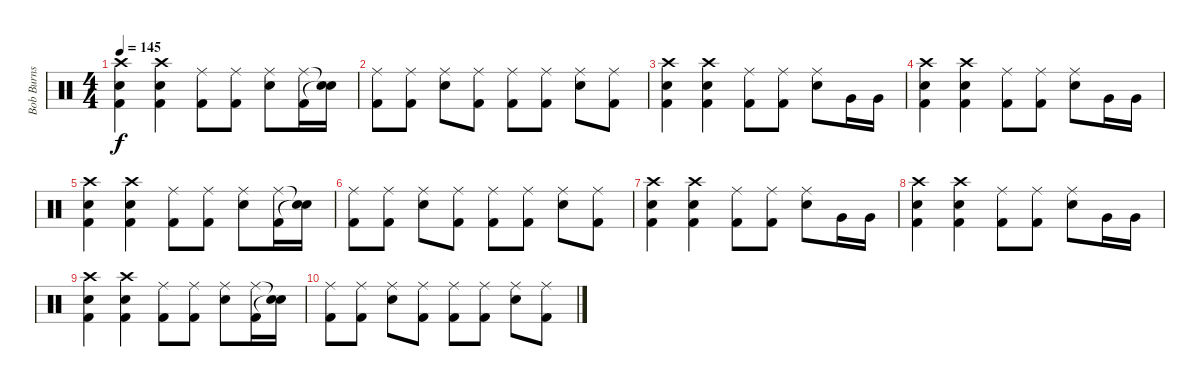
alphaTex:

\track ("Bob Burns" "Bob Burns") {instrument percussion}
\staff {score}
\articulation defaults
\ts (4 4)
\tempo 145
\clef neutral
\ks c
("Crash high (hit)" "Electric Snare (hit)" "Kick (hit) 2").4{dy f} ("Crash high (hit)" "Electric Snare (hit)" "Kick (hit) 2").4 ("Ride (middle)" "Kick (hit) 2").8 ("Ride (middle)" "Kick (hit) 2").8 ("Ride (middle)" "Electric Snare (hit)").8 ("Ride (middle)" "Kick (hit) 2").16 ("Snare (hit)"{t} "Snare (hit)"{t}).16 |
("Ride (middle)" "Kick (hit) 2").8 ("Ride (middle)" "Kick (hit) 2").8 ("Ride (middle)" "Electric Snare (hit)").8 ("Ride (middle)" "Kick (hit) 2").8 ("Ride (middle)" "Kick (hit) 2").8 ("Ride (middle)" "Kick (hit) 2").8 ("Ride (middle)" "Electric Snare (hit)").8 ("Ride (middle)" "Kick (hit) 2").8 |
("Crash high (hit)" "Electric Snare (hit)" "Kick (hit) 2").4 ("Crash high (hit)" "Electric Snare (hit)" "Kick (hit) 2").4 ("Ride (middle)" "Kick (hit) 2").8 ("Ride (middle)" "Kick (hit) 2").8 ("Ride (middle)" "Electric Snare (hit)").8 "Very Low Tom (hit)".16 "Very Low Tom (hit)".16 |
("Crash high (hit)" "Electric Snare (hit)" "Kick (hit) 2").4 ("Crash high (hit)" "Electric Snare (hit)" "Kick (hit) 2").4 ("Ride (middle)" "Kick (hit) 2").8 ("Ride (middle)" "Kick (hit) 2").8 ("Ride (middle)" "Electric Snare (hit)").8 "Very Low Tom (hit)".16 "Very Low Tom (hit)".16 |
("Crash high (hit)" "Electric Snare (hit)" "Kick (hit) 2").4 ("Crash high (hit)" "Electric Snare (hit)" "Kick (hit) 2").4 ("Ride (middle)" "Kick (hit) 2").8 ("Ride (middle)" "Kick (hit) 2").8 ("Ride (middle)" "Electric Snare (hit)").8 ("Ride (middle)" "Kick (hit) 2").16 ("Snare (hit)"{t} "Snare (hit)"{t}).16 |
("Ride (middle)" "Kick (hit) 2").8 ("Ride (middle)" "Kick (hit) 2").8 ("Ride (middle)" "Electric Snare (hit)").8 ("Ride (middle)" "Kick (hit) 2").8 ("Ride (middle)" "Kick (hit) 2").8 ("Ride (middle)" "Kick (hit) 2").8 ("Ride (middle)" "Electric Snare (hit)").8 ("Ride (middle)" "Kick (hit) 2").8 |
("Crash high (hit)" "Electric Snare (hit)" "Kick (hit) 2").4 ("Crash high (hit)" "Electric Snare (hit)" "Kick (hit) 2").4 ("Ride (middle)" "Kick (hit) 2").8 ("Ride (middle)" "Kick (hit) 2").8 ("Ride (middle)" "Electric Snare (hit)").8 "Very Low Tom (hit)".16 "Very Low Tom (hit)".16 |
("Crash high (hit)" "Electric Snare (hit)" "Kick (hit) 2").4 ("Crash high (hit)" "Electric Snare (hit)" "Kick (hit) 2").4 ("Ride (middle)" "Kick (hit) 2").8 ("Ride (middle)" "Kick (hit) 2").8 ("Ride (middle)" "Electric Snare (hit)").8 "Very Low Tom (hit)".16 "Very Low Tom (hit)".16 |
("Crash high (hit)" "Electric Snare (hit)" "Kick (hit) 2").4 ("Crash high (hit)" "Electric Snare (hit)" "Kick (hit) 2").4 ("Ride (middle)" "Kick (hit) 2").8 ("Ride (middle)" "Kick (hit) 2").8 ("Ride (middle)" "Electric Snare (hit)").8 ("Ride (middle)" "Kick (hit) 2").16 ("Snare (hit)"{t} "Snare (hit)"{t}).16 |
("Ride (middle)" "Kick (hit) 2").8 ("Ride (middle)" "Kick (hit) 2").8 ("Ride (middle)" "Electric Snare (hit)").8 ("Ride (middle)" "Kick (hit) 2").8 ("Ride (middle)" "Kick (hit) 2").8 ("Ride (middle)" "Kick (hit) 2").8 ("Ride (middle)" "Electric Snare (hit)").8 ("Ride (middle)" "Kick (hit) 2").8
